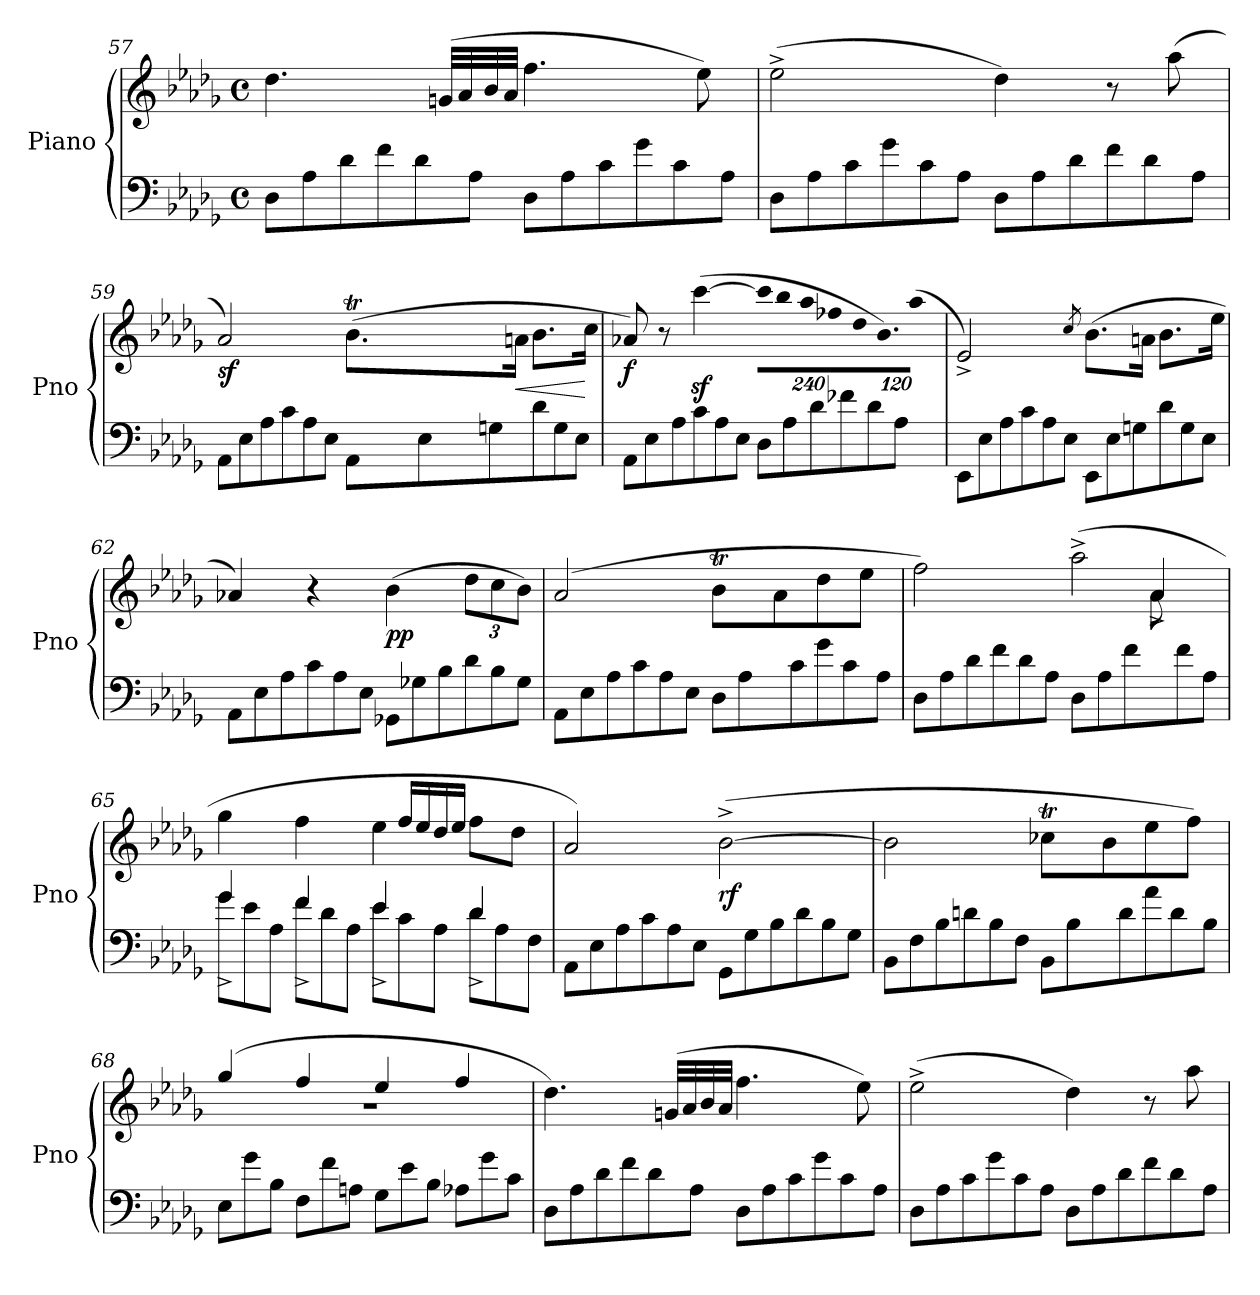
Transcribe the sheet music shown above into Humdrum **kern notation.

**kern	**kern	**dynam
*part1	*part1	*part1
*staff2	*staff1	*staff1/2
*I"Piano	*	*
*I'Pno	*	*
*clefF4	*clefG2	*
*k[b-e-a-d-g-]	*k[b-e-a-d-g-]	*
*M4/4	*M4/4	*
*met(c)	*met(c)	*
*Xtuplet	*	*
=57	=57	=57
12D-\L	4.dd-\	.
12A-\	.	.
12d-\	.	.
12f\	.	.
12d-\	.	.
.	(>32gn/LLL	.
.	32a-/	.
12A-\J	.	.
.	32b-/	.
.	32a-/JJJ	.
12D-\L	4.ff\	.
12A-\	.	.
12c\	.	.
12g-\	.	.
12c\	.	.
.	8ee-\)	.
12A-\J	.	.
!!LO:LB:g=z
=58	=58	=58
12D-\L	(>2ee-^\	.
12A-\	.	.
12c\	.	.
12g-\	.	.
12c\	.	.
12A-\J	.	.
12D-\L	4dd-\)	.
12A-\	.	.
12d-\	.	.
12f\	8r	.
12d-\	.	.
.	(>8aa-\	.
12A-\J	.	.
!!LO:PB:g=z
=59	=59	=59
*	*^	*
!	!	!	!LO:DY:b
12AA-\L	2a-/)	48%25ryy	sf
12E-\	.	.	.
12A-\	.	.	.
12c\	.	.	.
12A-\	.	.	.
12E-\J	.	.	.
12AA-\L	(>8.b-T\L	.	.
*	*	*Xtuplet	*
.	.	48ccyy	.
.	.	48b-yy	.
.	.	48ccyy	.
12E-\	.	48b-yy	.
.	.	48ccyy	.
.	.	48b-yy	.
.	.	48ccyy	.
12Gn\	.	48b-yy	.
!	!	!	!LO:HP:b
.	16an\Jk	4ryy	<
12d-\	8.b-\L	.	.
12G\	.	.	.
12E-\J	.	.	.
.	16cc\Jk	16ryy	[
=60	=60	=60	=60
!	!	!	!LO:DY:b
*	*v	*v	*
12AA-\L	8a-X/)	f
12E-\	.	.
.	8r	.
12A-\	.	.
12c\	(>[4cccz<\	.
12A-\	.	.
12E-\J	.	.
*	*tuplet	*
*	*Xbrackettup	*
!	!LO:N:vis=8	!
12D-\L	1920%137ccc\L]	.
!	!LO:N:vis=8	!
.	1920%137bb-\	.
12A-\	.	.
!	!LO:N:vis=8	!
.	1920%137aa-\	.
12d-\	.	.
!	!LO:N:vis=8	!
.	1920%137ff-X\	.
12f-X\	.	.
!	!LO:N:vis=8	!
.	1920%137dd-\	.
12d-\	.	.
!	!LO:N:vis=8.	!
.	960%103b-\)	.
12A-\J	.	.
!	!LO:N:vis=16	!
.	(>640%23aa-\Jk	.
!!LO:LB:g=z
=61	=61	=61
12EE-\L	2e-^/)	.
12E-\	.	.
12A-\	.	.
12c\	.	.
12A-\	.	.
12E-\J	.	.
.	8qcc/	.
12EE-\L	(>8.b-\L	.
12E-\	.	.
12Gn\	.	.
.	16an\Jk	.
12d-\	8.b-\L	.
12G\	.	.
12E-\J	.	.
.	16ee-\Jk	.
=62	=62	=62
!	!	!LO:DY:b=2
12AA-\L	4a-X/)	other-dynamics
12E-\	.	.
12A-\	.	.
12c\	4r	.
12A-\	.	.
12E-\J	.	.
!	!	!LO:DY:b
12GG-X\L	(>4b-\	pp
12G-X\	.	.
12B-\	.	.
12d-\	12dd-\L	.
12B-\	12cc\	.
12G-\J	12b-\J)	.
!!LO:LB:g=z
=63	=63	=63
*	*^	*
12AA-\L	(>2a-/	2ryy	.
12E-\	.	.	.
12A-\	.	.	.
12c\	.	.	.
12A-\	.	.	.
12E-\J	.	.	.
*	*	*Xtuplet	*
12D-\L	8b-T\L	12ryy	.
12A-\	.	48b-yy	.
.	.	48ccyy	.
.	8a-\	4.ryy	.
12c\	.	.	.
12g-\	8dd-\	.	.
12c\	.	.	.
.	8ee-\J	.	.
12A-\J	.	.	.
=64	=64	=64	=64
*	*	*^	*
12D-\L	2ff\)	2.ryy	2.ryy	.
12A-\	.	.	.	.
12d-\	.	.	.	.
12f\	.	.	.	.
12d-\	.	.	.	.
12A-\J	.	.	.	.
12D-\L	(>2aa-^\	.	.	.
12A-\	.	.	.	.
12f\	.	.	.	.
12ryy	.	4a-^/	12a-\	.
12f\	.	.	6ryy	.
12A-\J	.	.	.	.
*	*	*v	*v	*
=65	=65	=65	=65
*^	*	*	*
12g-\L	4g-^/	4gg-\	2ryy	.
12e-\	.	.	.	.
12A-\J	.	.	.	.
12f\L	4f^/	4ff\	.	.
12d-\	.	.	.	.
12A-\J	.	.	.	.
12e-\L	4e-^/	4ee-\	12ryy	.
12c\	.	.	24ff/LL	.
.	.	.	24ee-/	.
12A-\J	.	.	24dd-/	.
.	.	.	24ee-/JJ	.
12d-\L	4d-^/	8ff\L	4ryy	.
12A-\	.	.	.	.
.	.	8dd-\J	.	.
12F\J	.	.	.	.
*v	*v	*	*	*
*	*v	*v	*
!!LO:LB:g=z
=66	=66	=66
12AA-\L	2a-/)	.
12E-\	.	.
12A-\	.	.
12c\	.	.
12A-\	.	.
12E-\J	.	.
!	!	!LO:DY:b
12GG-\L	(>[2b-^\	rf
12G-\	.	.
12B-\	.	.
12d-\	.	.
12B-\	.	.
12G-\J	.	.
!!LO:LB:g=z
=67	=67	=67
*	*^	*
12BB-\L	2b-\]	2ryy	.
12F\	.	.	.
12B-\	.	.	.
12dn\	.	.	.
12B-\	.	.	.
12F\J	.	.	.
12BB-\L	8cc-XT\L	12ryy	.
12B-\	.	48cc-yy	.
.	.	48dd-yy	.
.	8b-\	4.ryy	.
12d\	.	.	.
12a-\	8ee-\	.	.
12d\	.	.	.
.	8ff\J)	.	.
12B-\J	.	.	.
=68	=68	=68	=68
12E-\L	(>4gg-/	1r	.
12g-\	.	.	.
12B-\J	.	.	.
12F\L	4ff/	.	.
12f\	.	.	.
12An\J	.	.	.
12G-\L	4ee-/	.	.
12e-\	.	.	.
12B-\J	.	.	.
12A-X\L	4ff/	.	.
12g-\	.	.	.
12c\J	.	.	.
*	*v	*v	*
=69	=69	=69
12D-\L	4.dd-\)	.
12A-\	.	.
12d-\	.	.
12f\	.	.
12d-\	.	.
.	(>32gn/LLL	.
.	32a-/	.
12A-\J	.	.
.	32b-/	.
.	32a-/JJJ	.
12D-\L	4.ff\	.
12A-\	.	.
12c\	.	.
12g-\	.	.
12c\	.	.
.	8ee-\)	.
12A-\J	.	.
!!LO:PB:g=z
=70	=70	=70
12D-\L	(>2ee-^\	.
12A-\	.	.
12c\	.	.
12g-\	.	.
12c\	.	.
12A-\J	.	.
12D-\L	4dd-\)	.
12A-\	.	.
12d-\	.	.
12f\	8r	.
12d-\	.	.
.	8aa-\	.
12A-\J	.	.
=	=	=
*-	*-	*-
